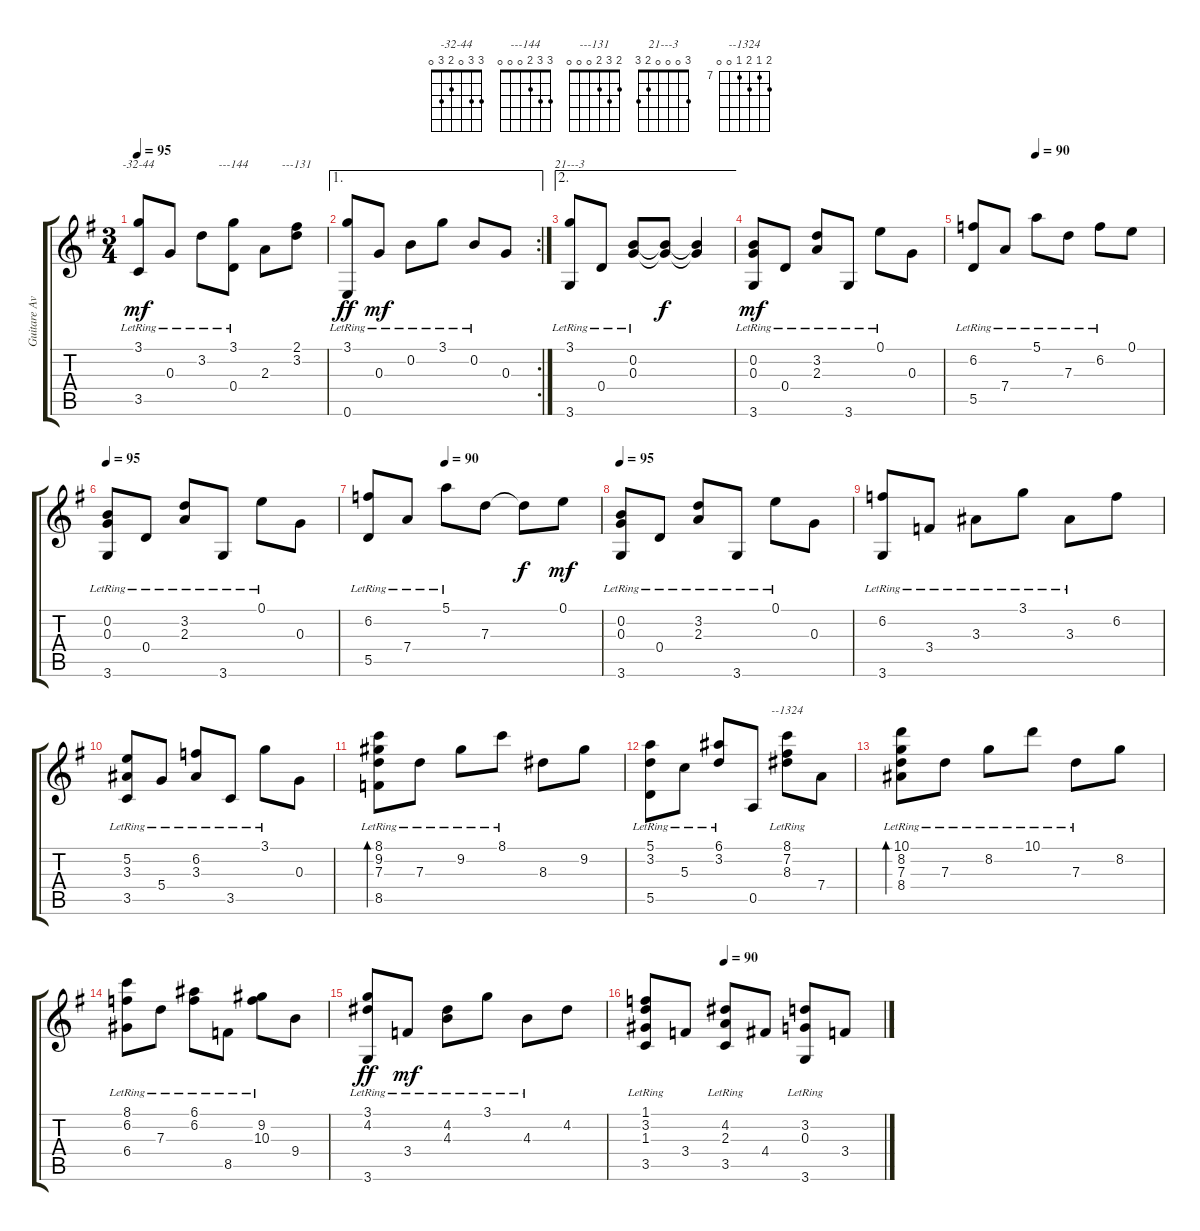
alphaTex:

\track ("Guitare Avril 2000" "Guitare Av") {instrument acousticguitarnylon}
\staff {score tabs}
\tuning (E4 B3 G3 D3 A2 E2) {hide}
\chord ("-32-44" 3 3 0 2 3 0)
\chord ("---144" 3 3 2 0 0 0)
\chord ("---131" 2 3 2 0 0 0)
\chord ("21---3" 3 0 0 0 2 3)
\chord ("--1324" 8 7 8 7 0 0) {firstfret 7}
\ts (3 4)
\tempo 95
\clef g2
\ks g
(3.1{lr} 3.5{lr}).8{ch "-32-44" dy mf} 0.3{lr}.8 3.2{lr}.8 (3.1{lr} 0.4{lr}).8{ch "---144"} 2.3.8 (2.1 3.2).8{ch "---131"} |
\ae 1
\rc 2
(3.1{lr} 0.6{lr}).8{dy ff} 0.3{lr}.8{dy mf} 0.2{lr}.8 3.1{lr}.8 0.2{lr}.8 0.3.8 |
\ae 2
(3.1{lr} 3.6{lr}).8{ch "21---3"} 0.4{lr}.8 (0.2{lr} 0.3{lr}).8 (0.2{t} 0.3{t}).8{dy f} (0.2{t} 0.3{t}).4 |
(0.2{lr} 0.3{lr} 3.6{lr}).8{dy mf} 0.4{lr}.8 (3.2{lr} 2.3{lr}).8 3.6{lr}.8 0.1{lr}.8 0.3.8 |
\tempo (90 0.3333333333333333)
(6.2{lr} 5.5{lr}).8 7.4{lr}.8 5.1{lr}.8 7.3{lr}.8 6.2{lr}.8 0.1.8 |
\tempo 95
(0.2{lr} 0.3{lr} 3.6{lr}).8 0.4{lr}.8 (3.2{lr} 2.3{lr}).8 3.6{lr}.8 0.1{lr}.8 0.3.8 |
\tempo (90 0.3333333333333333)
(6.2{lr} 5.5{lr}).8 7.4{lr}.8 5.1{lr}.8 7.3.8 7.3{t}.8{dy f} 0.1.8{dy mf} |
\tempo 95
(0.2{lr} 0.3{lr} 3.6{lr}).8 0.4{lr}.8 (3.2{lr} 2.3{lr}).8 3.6{lr}.8 0.1{lr}.8 0.3.8 |
(6.2{lr} 3.6{lr}).8 3.4{lr}.8 3.3{lr}.8 3.1{lr}.8 3.3{lr}.8 6.2.8 |
(5.2{lr} 3.3{lr} 3.5{lr}).8 5.4{lr}.8 (6.2{lr} 3.3{lr}).8 3.5{lr}.8 3.1{lr}.8 0.3.8 |
(8.1{lr} 9.2{lr} 7.3{lr} 8.5).8{bd 120} 7.3{lr}.8 9.2{lr}.8 8.1{lr}.8 8.3.8 9.2.8 |
(5.1{lr} 3.2{lr} 5.5{lr}).8 5.3{lr}.8 (6.1{lr} 3.2{lr}).8 0.5.8 (8.1{lr} 7.2{lr} 8.3{lr}).8{ch "--1324"} 7.4.8 |
(10.1{lr} 8.2{lr} 7.3{lr} 8.4{lr}).8{bd 120} 7.3{lr}.8 8.2{lr}.8 10.1{lr}.8 7.3{lr}.8 8.2.8 |
(8.1{lr} 6.2{lr} 6.4{lr}).8 7.3{lr}.8 (6.1{lr} 6.2{lr}).8 8.5{lr}.8 (9.2{lr} 10.3{lr}).8 9.4.8 |
(3.1{lr} 4.2{lr} 3.6{lr}).8{dy ff} 3.4{lr}.8{dy mf} (4.2{lr} 4.3{lr}).8 3.1{lr}.8 4.3{lr}.8 4.2.8 |
\tempo (90 0.3333333333333333)
(1.1 3.2{lr} 1.3{lr} 3.5{lr}).8 3.4.8 (4.2{lr} 2.3{lr} 3.5).8 4.4.8 (3.2{lr} 0.3{lr} 3.6{lr}).8 3.4.8
